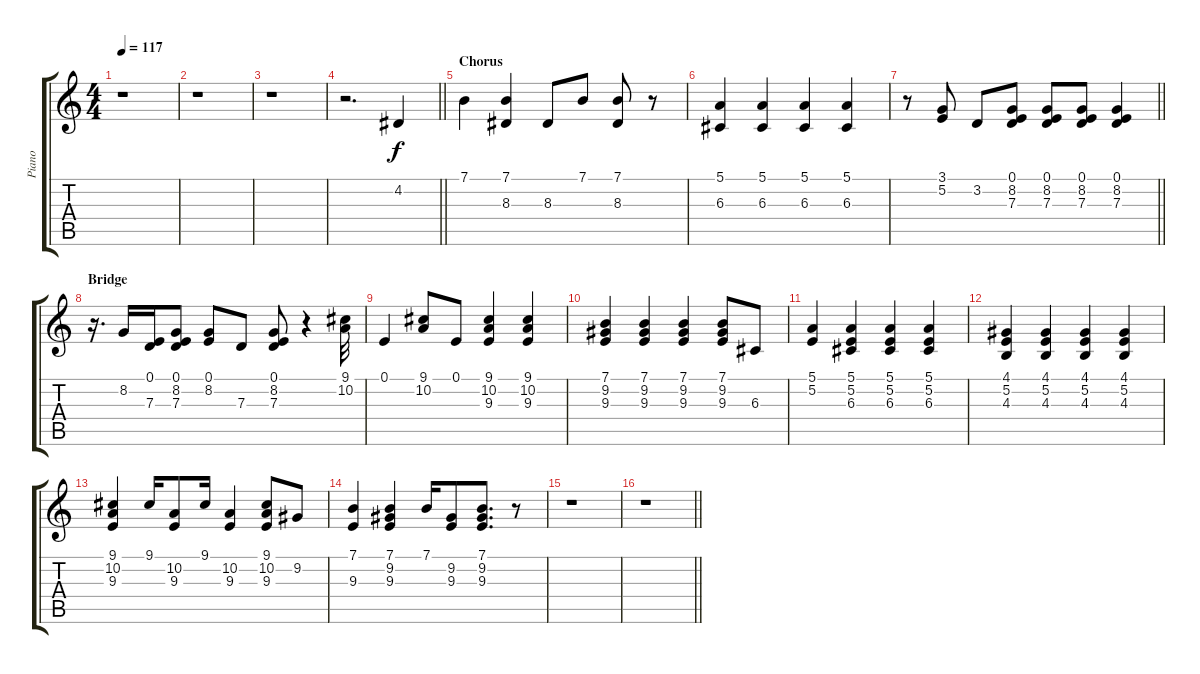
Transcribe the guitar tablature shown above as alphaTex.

\track ("Piano" "Piano") {instrument acousticgrandpiano}
\staff {score tabs}
\tuning (E4 B3 G3 D3 A2 E2) {hide}
\ts (4 4)
\tempo 117
\clef g2
\ks c
r.1{dy f} |
r.1 |
r.1 |
\barLineRight lightlight
r.2{d} 4.2.4 |
\section ("" "Chorus")
7.1.4 (7.1 8.3).4 8.3.8 7.1.8 (7.1 8.3).8 r.8 |
(5.1 6.3).4 (5.1 6.3).4 (5.1 6.3).4 (5.1 6.3).4 |
\barLineRight lightlight
r.8 (3.1 5.2).8 3.2.8 (0.1 8.2 7.3).8 (0.1 8.2 7.3).8 (0.1 8.2 7.3).8 (0.1 8.2 7.3).4 |
\section ("" "Bridge")
r.16{d} 8.2.16 (0.1 7.3).16 (0.1 8.2 7.3).8 (0.1 8.2).8 7.3.8 (0.1 8.2 7.3).8 r.4 (9.1 10.2).32 |
0.1.4 (9.1 10.2).8 0.1.8 (9.1 10.2 9.3).4 (9.1 10.2 9.3).4 |
(7.1 9.2 9.3).4 (7.1 9.2 9.3).4 (7.1 9.2 9.3).4 (7.1 9.2 9.3).8 6.3.8 |
(5.1 5.2).4 (5.1 5.2 6.3).4 (5.1 5.2 6.3).4 (5.1 5.2 6.3).4 |
(4.1 5.2 4.3).4 (4.1 5.2 4.3).4 (4.1 5.2 4.3).4 (4.1 5.2 4.3).4 |
(9.1 10.2 9.3).4 9.1.16 (10.2 9.3).8 9.1.16 (10.2 9.3).4 (9.1 10.2 9.3).8 9.2.8 |
(7.1 9.3).4 (7.1 9.2 9.3).4 7.1.16 (9.2 9.3).8 (7.1 9.2 9.3).8{d} r.8 |
r.1 |
\barLineRight lightlight
r.1
